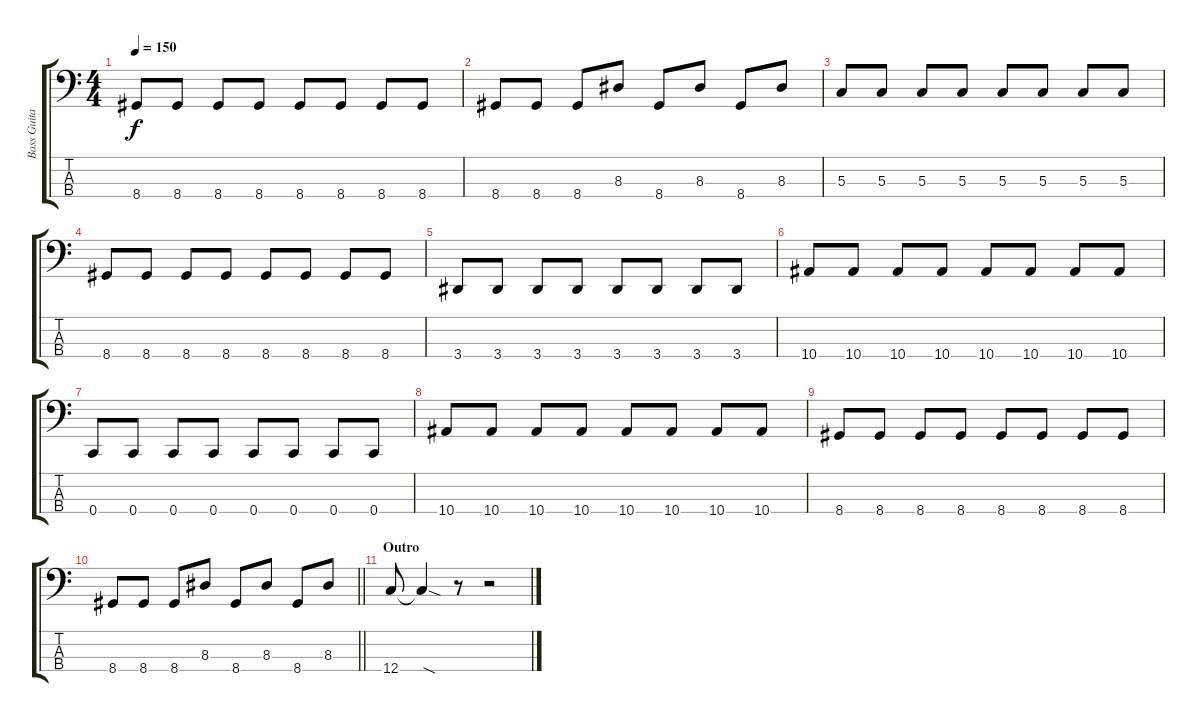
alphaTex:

\track ("Bass Guitar (Marc McKnight)" "Bass Guita") {instrument electricbasspick}
\staff {score tabs}
\tuning (F2 C2 G1 C1) {hide}
\ts (4 4)
\tempo 150
\clef f4
\ks c
8.4.8{dy f} 8.4.8 8.4.8 8.4.8 8.4.8 8.4.8 8.4.8 8.4.8 |
8.4.8 8.4.8 8.4.8 8.3.8 8.4.8 8.3.8 8.4.8 8.3.8 |
5.3.8 5.3.8 5.3.8 5.3.8 5.3.8 5.3.8 5.3.8 5.3.8 |
8.4.8 8.4.8 8.4.8 8.4.8 8.4.8 8.4.8 8.4.8 8.4.8 |
3.4.8 3.4.8 3.4.8 3.4.8 3.4.8 3.4.8 3.4.8 3.4.8 |
10.4.8 10.4.8 10.4.8 10.4.8 10.4.8 10.4.8 10.4.8 10.4.8 |
0.4.8 0.4.8 0.4.8 0.4.8 0.4.8 0.4.8 0.4.8 0.4.8 |
10.4.8 10.4.8 10.4.8 10.4.8 10.4.8 10.4.8 10.4.8 10.4.8 |
8.4.8 8.4.8 8.4.8 8.4.8 8.4.8 8.4.8 8.4.8 8.4.8 |
\barLineRight lightlight
8.4.8 8.4.8 8.4.8 8.3.8 8.4.8 8.3.8 8.4.8 8.3.8 |
\section ("" "Outro")
12.4.8 12.4{sod t}.4 r.8 r.2
